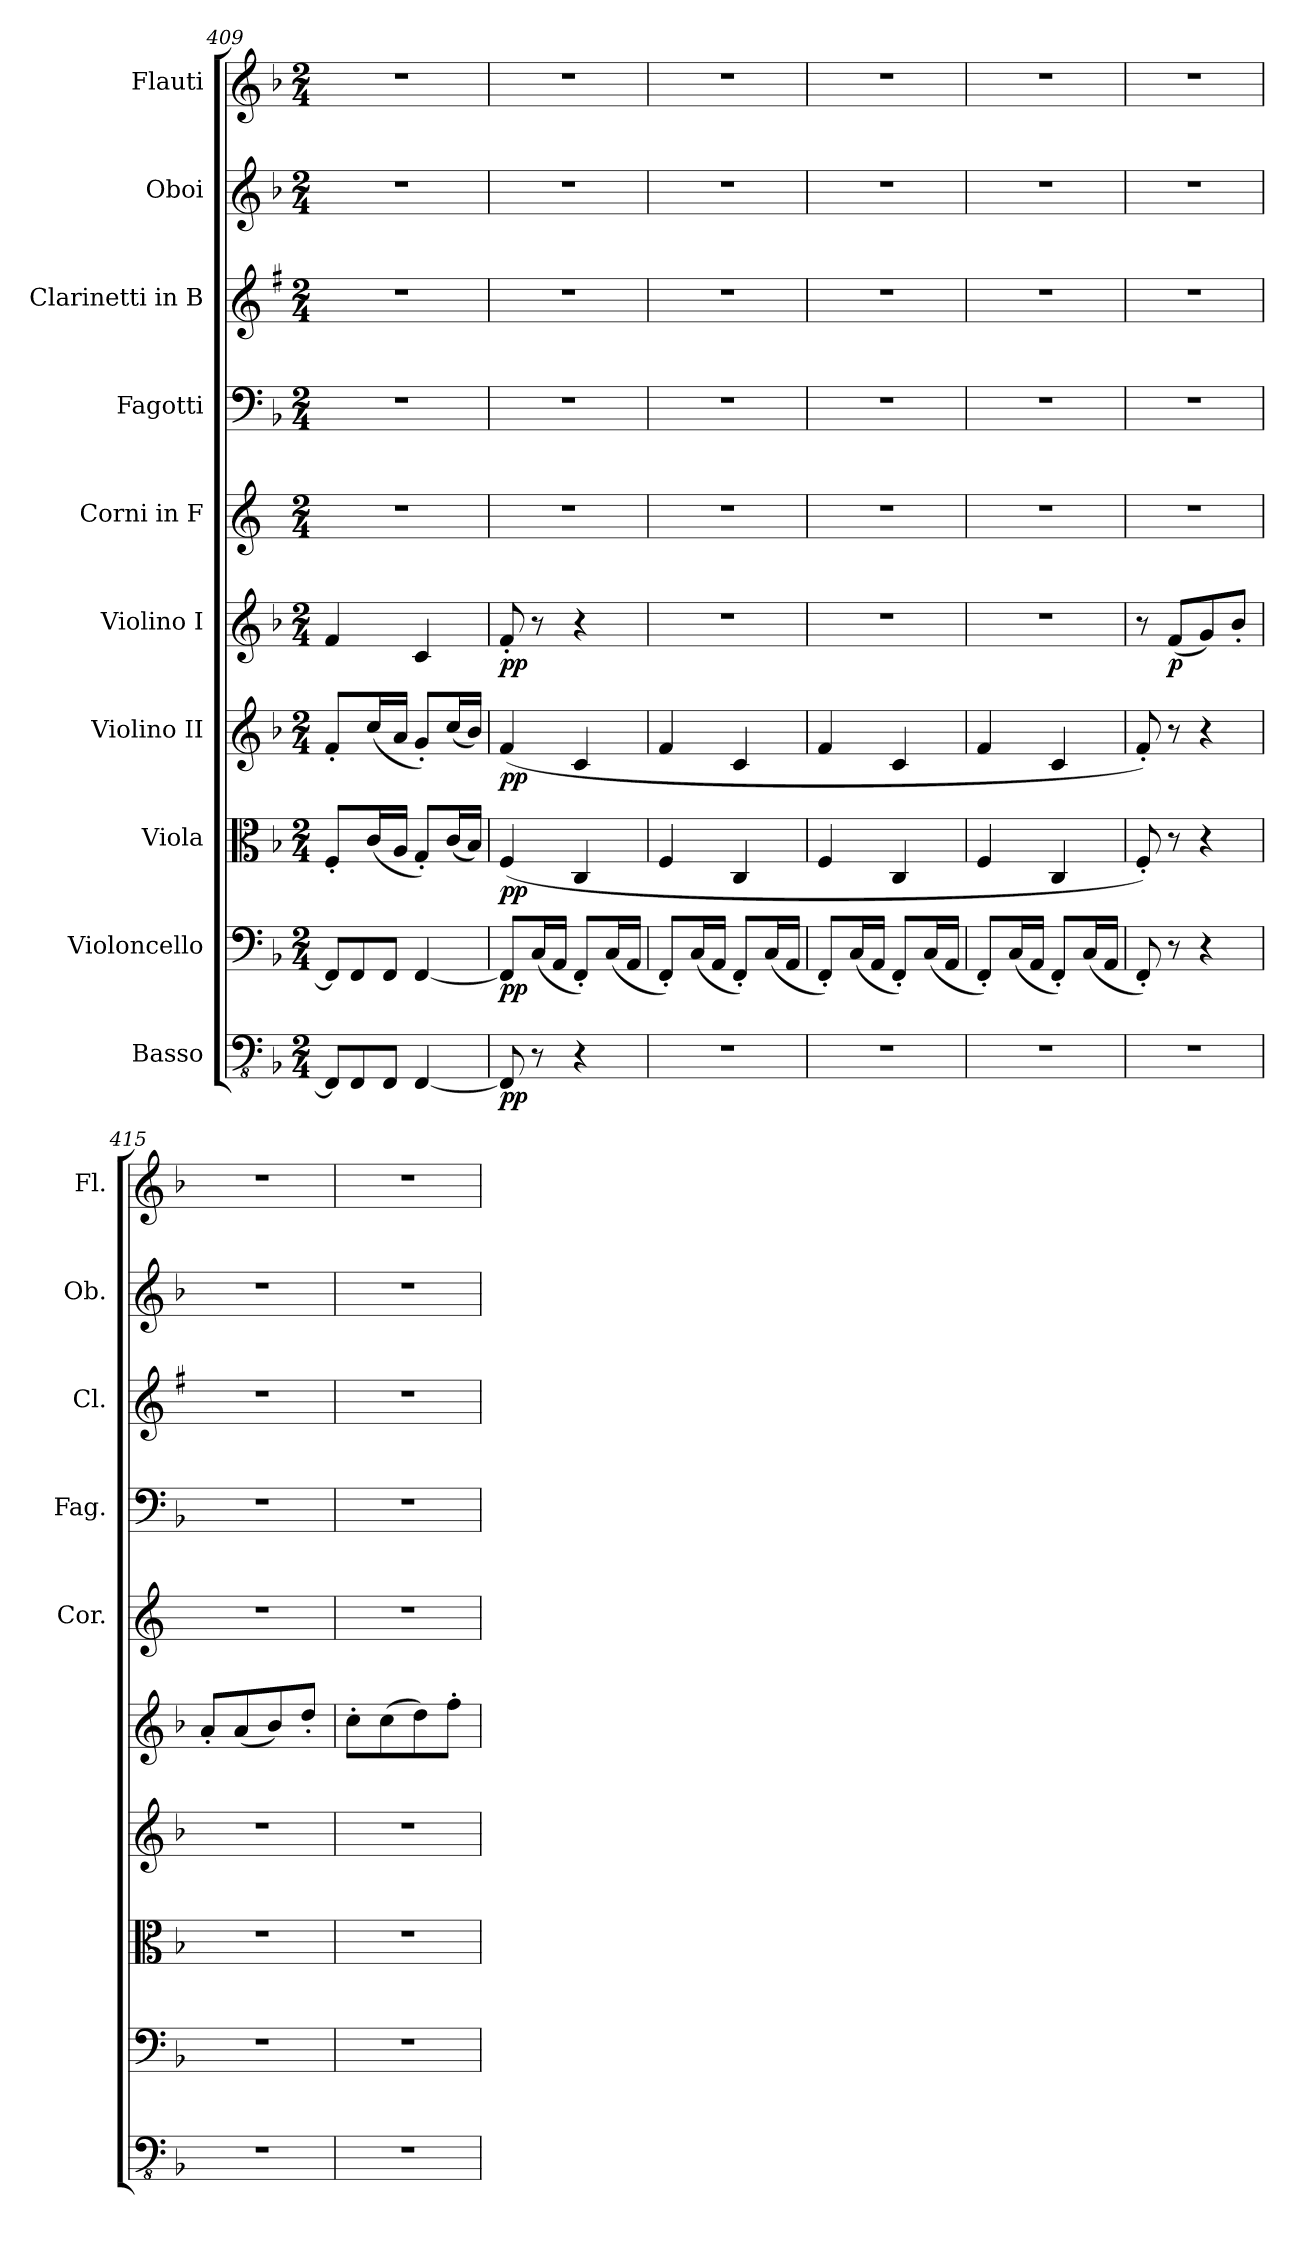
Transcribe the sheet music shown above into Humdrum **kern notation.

**kern	**dynam	**kern	**dynam	**kern	**dynam	**kern	**dynam	**kern	**dynam	**kern	**kern	**kern	**kern	**kern
*part10	*part10	*part9	*part9	*part8	*part8	*part7	*part7	*part6	*part6	*part5	*part4	*part3	*part2	*part1
*staff10	*staff10	*staff9	*staff9	*staff8	*staff8	*staff7	*staff7	*staff6	*staff6	*staff5	*staff4	*staff3	*staff2	*staff1
*I"Basso	*	*I"Violoncello	*	*I"Viola	*	*I"Violino II	*	*I"Violino I	*	*I"Corni in F	*I"Fagotti	*I"Clarinetti in B	*I"Oboi	*I"Flauti
*	*	*	*	*	*	*	*	*	*	*I'Cor.	*I'Fag.	*I'Cl.	*I'Ob.	*I'Fl.
*clefFv4	*	*clefF4	*	*clefC3	*	*clefG2	*	*clefG2	*	*clefG2	*clefF4	*clefG2	*clefG2	*clefG2
*	*	*	*	*	*	*	*	*	*	*ITrd4c7	*	*ITrd1c2	*	*
*k[b-]	*	*k[b-]	*	*k[b-]	*	*k[b-]	*	*k[b-]	*	*k[b-]	*k[b-]	*k[b-]	*k[b-]	*k[b-]
*M2/4	*	*M2/4	*	*M2/4	*	*M2/4	*	*M2/4	*	*M2/4	*M2/4	*M2/4	*M2/4	*M2/4
*Xtuplet	*	*Xtuplet	*	*	*	*	*	*	*	*	*	*	*	*
=409	=409	=409	=409	=409	=409	=409	=409	=409	=409	=409	=409	=409	=409	=409
12FFF/L]	.	12FF/L]	.	8F'/L	.	8f'/L	.	4f/	.	2r	2r	2r	2r	2r
12FFF/	.	12FF/	.	.	.	.	.	.	.	.	.	.	.	.
.	.	.	.	(16c/L	.	(16cc/L	.	.	.	.	.	.	.	.
12FFF/J	.	12FF/J	.	.	.	.	.	.	.	.	.	.	.	.
.	.	.	.	16A/JJ	.	16a/JJ	.	.	.	.	.	.	.	.
[4FFF/	.	[4FF/	.	8G'/L)	.	8g'/L)	.	4c/	.	.	.	.	.	.
.	.	.	.	(16c/L	.	(16cc/L	.	.	.	.	.	.	.	.
.	.	.	.	16B-/JJ)	.	16b-/JJ)	.	.	.	.	.	.	.	.
=410	=410	=410	=410	=410	=410	=410	=410	=410	=410	=410	=410	=410	=410	=410
!	!LO:DY:b	!	!LO:DY:b	!	!LO:DY:b	!	!LO:DY:b	!	!LO:DY:b	!	!	!	!	!
8FFF/]	pp	8FF/L]	pp	(4F/	pp	(4f/	pp	8f'/	pp	2r	2r	2r	2r	2r
8r	.	(16C/L	.	.	.	.	.	8r	.	.	.	.	.	.
.	.	16AA/JJ	.	.	.	.	.	.	.	.	.	.	.	.
4r	.	8FF'/L)	.	4C/	.	4c/	.	4r	.	.	.	.	.	.
.	.	(16C/L	.	.	.	.	.	.	.	.	.	.	.	.
.	.	16AA/JJ	.	.	.	.	.	.	.	.	.	.	.	.
=411	=411	=411	=411	=411	=411	=411	=411	=411	=411	=411	=411	=411	=411	=411
2r	.	8FF'/L)	.	4F/	.	4f/	.	2r	.	2r	2r	2r	2r	2r
.	.	(16C/L	.	.	.	.	.	.	.	.	.	.	.	.
.	.	16AA/JJ	.	.	.	.	.	.	.	.	.	.	.	.
.	.	8FF'/L)	.	4C/	.	4c/	.	.	.	.	.	.	.	.
.	.	(16C/L	.	.	.	.	.	.	.	.	.	.	.	.
.	.	16AA/JJ	.	.	.	.	.	.	.	.	.	.	.	.
=412	=412	=412	=412	=412	=412	=412	=412	=412	=412	=412	=412	=412	=412	=412
2r	.	8FF'/L)	.	4F/	.	4f/	.	2r	.	2r	2r	2r	2r	2r
.	.	(16C/L	.	.	.	.	.	.	.	.	.	.	.	.
.	.	16AA/JJ	.	.	.	.	.	.	.	.	.	.	.	.
.	.	8FF'/L)	.	4C/	.	4c/	.	.	.	.	.	.	.	.
.	.	(16C/L	.	.	.	.	.	.	.	.	.	.	.	.
.	.	16AA/JJ	.	.	.	.	.	.	.	.	.	.	.	.
=413	=413	=413	=413	=413	=413	=413	=413	=413	=413	=413	=413	=413	=413	=413
2r	.	8FF'/L)	.	4F/	.	4f/	.	2r	.	2r	2r	2r	2r	2r
.	.	(16C/L	.	.	.	.	.	.	.	.	.	.	.	.
.	.	16AA/JJ	.	.	.	.	.	.	.	.	.	.	.	.
.	.	8FF'/L)	.	4C/	.	4c/	.	.	.	.	.	.	.	.
.	.	(16C/L	.	.	.	.	.	.	.	.	.	.	.	.
.	.	16AA/JJ	.	.	.	.	.	.	.	.	.	.	.	.
=414	=414	=414	=414	=414	=414	=414	=414	=414	=414	=414	=414	=414	=414	=414
2r	.	8FF'/)	.	8F'/)	.	8f'/)	.	8r	.	2r	2r	2r	2r	2r
!	!	!	!	!	!	!	!	!	!LO:DY:b	!	!	!	!	!
.	.	8r	.	8r	.	8r	.	(8f/L	p	.	.	.	.	.
.	.	4r	.	4r	.	4r	.	8g/)	.	.	.	.	.	.
.	.	.	.	.	.	.	.	8b-'/J	.	.	.	.	.	.
=415	=415	=415	=415	=415	=415	=415	=415	=415	=415	=415	=415	=415	=415	=415
2r	.	2r	.	2r	.	2r	.	8a'/L	.	2r	2r	2r	2r	2r
.	.	.	.	.	.	.	.	(8a/	.	.	.	.	.	.
.	.	.	.	.	.	.	.	8b-/)	.	.	.	.	.	.
.	.	.	.	.	.	.	.	8dd'/J	.	.	.	.	.	.
=416	=416	=416	=416	=416	=416	=416	=416	=416	=416	=416	=416	=416	=416	=416
2r	.	2r	.	2r	.	2r	.	8cc'\L	.	2r	2r	2r	2r	2r
.	.	.	.	.	.	.	.	(8cc\	.	.	.	.	.	.
.	.	.	.	.	.	.	.	8dd\)	.	.	.	.	.	.
.	.	.	.	.	.	.	.	8ff'\J	.	.	.	.	.	.
=	=	=	=	=	=	=	=	=	=	=	=	=	=	=
*-	*-	*-	*-	*-	*-	*-	*-	*-	*-	*-	*-	*-	*-	*-
